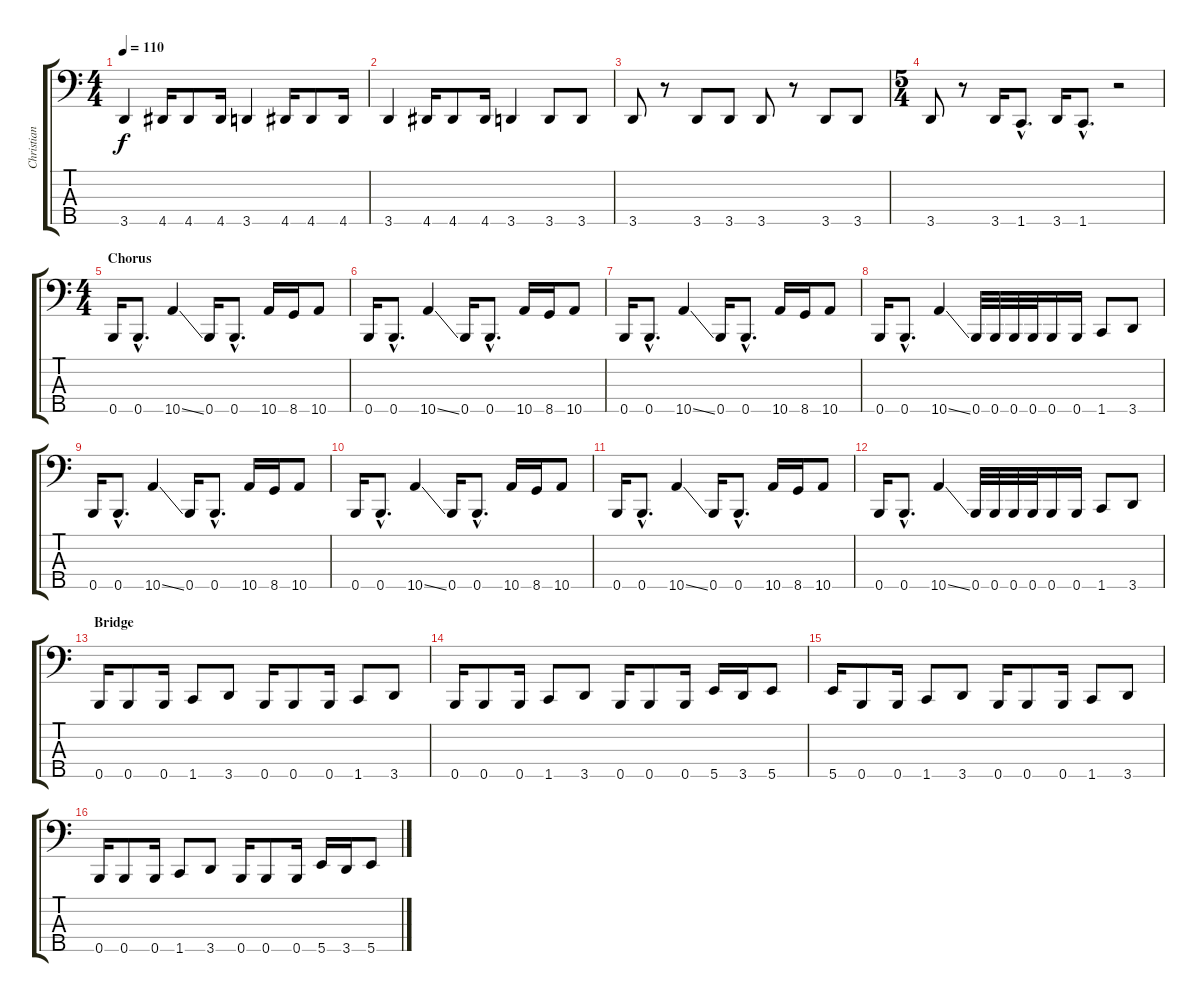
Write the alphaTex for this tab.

\track ("Christian" "Christian") {instrument electricbasspick}
\staff {score tabs}
\tuning (G2 D2 A1 E1 B0) {hide}
\ts (4 4)
\tempo 110
\clef f4
\ks c
3.5.4{dy f} 4.5.16 4.5.8 4.5.16 3.5.4 4.5.16 4.5.8 4.5.16 |
3.5.4 4.5.16 4.5.8 4.5.16 3.5.4 3.5.8 3.5.8 |
3.5.8 r.8 3.5.8 3.5.8 3.5.8 r.8 3.5.8 3.5.8 |
\ts (5 4)
3.5.8 r.8 3.5.16 1.5{hac}.8{d} 3.5.16 1.5{hac}.8{d} r.2 |
\ts (4 4)
\section ("" "Chorus")
0.5.16 0.5{hac}.8{d} 10.5{ss}.4 0.5.16 0.5{hac}.8{d} 10.5.16 8.5.16 10.5.8 |
0.5.16 0.5{hac}.8{d} 10.5{ss}.4 0.5.16 0.5{hac}.8{d} 10.5.16 8.5.16 10.5.8 |
0.5.16 0.5{hac}.8{d} 10.5{ss}.4 0.5.16 0.5{hac}.8{d} 10.5.16 8.5.16 10.5.8 |
0.5.16 0.5{hac}.8{d} 10.5{ss}.4 0.5.32 0.5.32 0.5.32 0.5.32 0.5.16 0.5.16 1.5.8 3.5.8 |
0.5.16 0.5{hac}.8{d} 10.5{ss}.4 0.5.16 0.5{hac}.8{d} 10.5.16 8.5.16 10.5.8 |
0.5.16 0.5{hac}.8{d} 10.5{ss}.4 0.5.16 0.5{hac}.8{d} 10.5.16 8.5.16 10.5.8 |
0.5.16 0.5{hac}.8{d} 10.5{ss}.4 0.5.16 0.5{hac}.8{d} 10.5.16 8.5.16 10.5.8 |
0.5.16 0.5{hac}.8{d} 10.5{ss}.4 0.5.32 0.5.32 0.5.32 0.5.32 0.5.16 0.5.16 1.5.8 3.5.8 |
\section ("" "Bridge")
0.5.16 0.5.8 0.5.16 1.5.8 3.5.8 0.5.16 0.5.8 0.5.16 1.5.8 3.5.8 |
0.5.16 0.5.8 0.5.16 1.5.8 3.5.8 0.5.16 0.5.8 0.5.16 5.5.16 3.5.16 5.5.8 |
5.5.16 0.5.8 0.5.16 1.5.8 3.5.8 0.5.16 0.5.8 0.5.16 1.5.8 3.5.8 |
0.5.16 0.5.8 0.5.16 1.5.8 3.5.8 0.5.16 0.5.8 0.5.16 5.5.16 3.5.16 5.5.8
